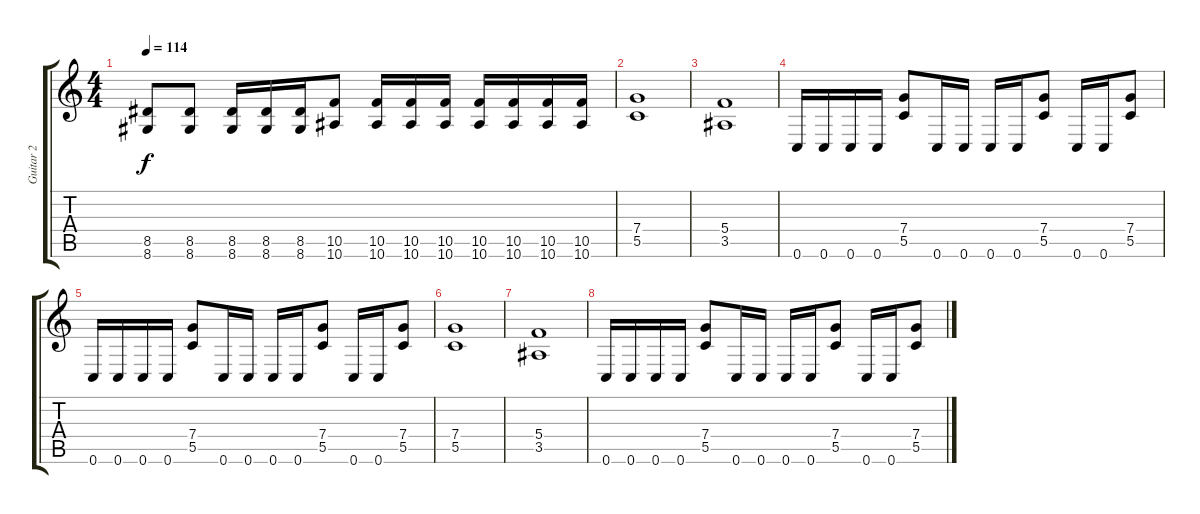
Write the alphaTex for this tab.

\track ("Guitar 2" "Guitar 2") {instrument distortionguitar bank 255}
\staff {score tabs}
\tuning (E4 C4 G3 C3 G2 C2) {hide}
\ts (4 4)
\tempo 114
\clef g2
\ks c
(8.5{t} 8.6{t}).8{dy f} (8.5 8.6).8 (8.5 8.6).16 (8.5 8.6).16 (8.5 8.6).16 (10.5 10.6).8 (10.5 10.6).16 (10.5 10.6).16 (10.5 10.6).16 (10.5 10.6).16 (10.5 10.6).16 (10.5 10.6).16 (10.5 10.6).16 |
(7.4 5.5).1 |
(5.4 3.5).1 |
0.6.16 0.6.16 0.6.16 0.6.16 (7.4 5.5).8 0.6.16 0.6.16 0.6.16 0.6.16 (7.4 5.5).8 0.6.16 0.6.16 (7.4 5.5).8 |
0.6.16 0.6.16 0.6.16 0.6.16 (7.4 5.5).8 0.6.16 0.6.16 0.6.16 0.6.16 (7.4 5.5).8 0.6.16 0.6.16 (7.4 5.5).8 |
(7.4 5.5).1 |
(5.4 3.5).1 |
0.6.16 0.6.16 0.6.16 0.6.16 (7.4 5.5).8 0.6.16 0.6.16 0.6.16 0.6.16 (7.4 5.5).8 0.6.16 0.6.16 (7.4 5.5).8
